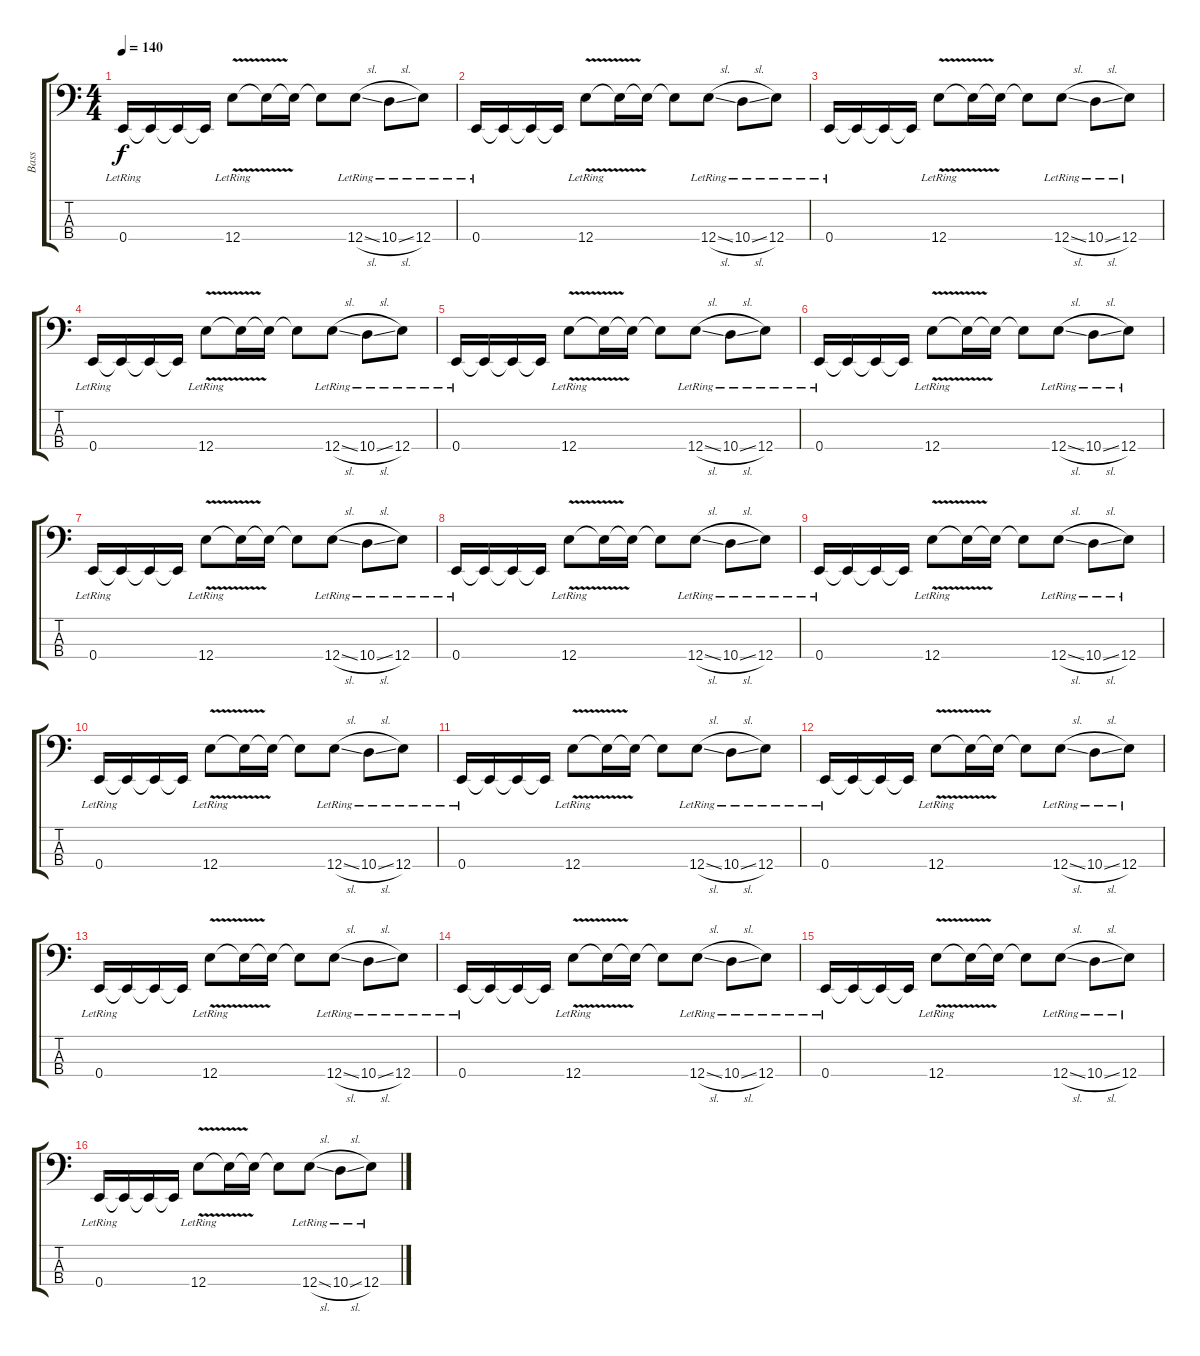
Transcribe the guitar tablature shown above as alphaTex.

\track ("Bass" "Bass") {instrument fretlessbass}
\staff {score tabs}
\tuning (G2 D2 A1 E1) {hide}
\ts (4 4)
\tempo 140
\clef f4
\ks c
0.4{lr}.16{dy f} 0.4{t}.16 0.4{t}.16 0.4{t}.16 12.4{v lr}.8 12.4{t}.16 12.4{t}.16 12.4{t}.8 12.4{sl lr}.8 10.4{sl lr}.8 12.4{lr}.8 |
0.4{lr}.16 0.4{t}.16 0.4{t}.16 0.4{t}.16 12.4{v lr}.8 12.4{t}.16 12.4{t}.16 12.4{t}.8 12.4{sl lr}.8 10.4{sl lr}.8 12.4{lr}.8 |
0.4{lr}.16 0.4{t}.16 0.4{t}.16 0.4{t}.16 12.4{v lr}.8 12.4{t}.16 12.4{t}.16 12.4{t}.8 12.4{sl lr}.8 10.4{sl lr}.8 12.4{lr}.8 |
0.4{lr}.16 0.4{t}.16 0.4{t}.16 0.4{t}.16 12.4{v lr}.8 12.4{t}.16 12.4{t}.16 12.4{t}.8 12.4{sl lr}.8 10.4{sl lr}.8 12.4{lr}.8 |
0.4{lr}.16 0.4{t}.16 0.4{t}.16 0.4{t}.16 12.4{v lr}.8 12.4{t}.16 12.4{t}.16 12.4{t}.8 12.4{sl lr}.8 10.4{sl lr}.8 12.4{lr}.8 |
0.4{lr}.16 0.4{t}.16 0.4{t}.16 0.4{t}.16 12.4{v lr}.8 12.4{t}.16 12.4{t}.16 12.4{t}.8 12.4{sl lr}.8 10.4{sl lr}.8 12.4{lr}.8 |
0.4{lr}.16 0.4{t}.16 0.4{t}.16 0.4{t}.16 12.4{v lr}.8 12.4{t}.16 12.4{t}.16 12.4{t}.8 12.4{sl lr}.8 10.4{sl lr}.8 12.4{lr}.8 |
0.4{lr}.16 0.4{t}.16 0.4{t}.16 0.4{t}.16 12.4{v lr}.8 12.4{t}.16 12.4{t}.16 12.4{t}.8 12.4{sl lr}.8 10.4{sl lr}.8 12.4{lr}.8 |
0.4{lr}.16 0.4{t}.16 0.4{t}.16 0.4{t}.16 12.4{v lr}.8 12.4{t}.16 12.4{t}.16 12.4{t}.8 12.4{sl lr}.8 10.4{sl lr}.8 12.4{lr}.8 |
0.4{lr}.16 0.4{t}.16 0.4{t}.16 0.4{t}.16 12.4{v lr}.8 12.4{t}.16 12.4{t}.16 12.4{t}.8 12.4{sl lr}.8 10.4{sl lr}.8 12.4{lr}.8 |
0.4{lr}.16 0.4{t}.16 0.4{t}.16 0.4{t}.16 12.4{v lr}.8 12.4{t}.16 12.4{t}.16 12.4{t}.8 12.4{sl lr}.8 10.4{sl lr}.8 12.4{lr}.8 |
0.4{lr}.16 0.4{t}.16 0.4{t}.16 0.4{t}.16 12.4{v lr}.8 12.4{t}.16 12.4{t}.16 12.4{t}.8 12.4{sl lr}.8 10.4{sl lr}.8 12.4{lr}.8 |
0.4{lr}.16 0.4{t}.16 0.4{t}.16 0.4{t}.16 12.4{v lr}.8 12.4{t}.16 12.4{t}.16 12.4{t}.8 12.4{sl lr}.8 10.4{sl lr}.8 12.4{lr}.8 |
0.4{lr}.16 0.4{t}.16 0.4{t}.16 0.4{t}.16 12.4{v lr}.8 12.4{t}.16 12.4{t}.16 12.4{t}.8 12.4{sl lr}.8 10.4{sl lr}.8 12.4{lr}.8 |
0.4{lr}.16 0.4{t}.16 0.4{t}.16 0.4{t}.16 12.4{v lr}.8 12.4{t}.16 12.4{t}.16 12.4{t}.8 12.4{sl lr}.8 10.4{sl lr}.8 12.4{lr}.8 |
0.4{lr}.16 0.4{t}.16 0.4{t}.16 0.4{t}.16 12.4{v lr}.8 12.4{t}.16 12.4{t}.16 12.4{t}.8 12.4{sl lr}.8 10.4{sl lr}.8 12.4{lr}.8
